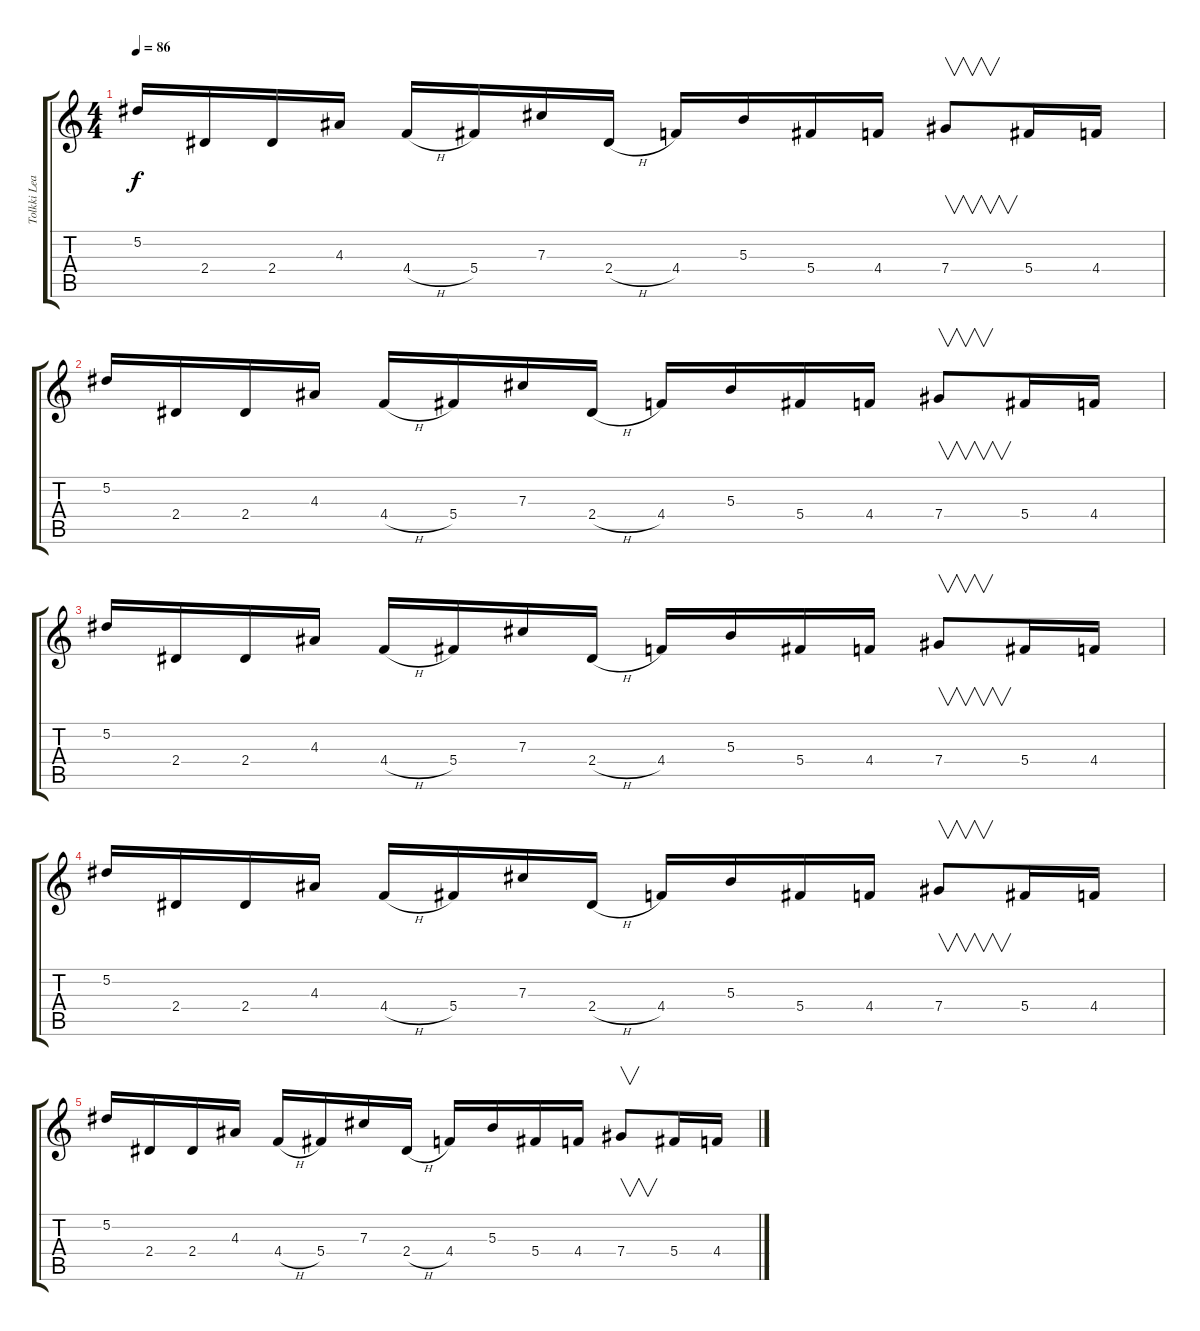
\track ("Tolkki Lead" "Tolkki Lea") {instrument overdrivenguitar}
\staff {score tabs}
\tuning (Eb4 Bb3 Gb3 Db3 Ab2 Eb2) {hide}
\ts (4 4)
\tempo 86
\clef g2
\ks c
5.2.16{dy f volume 9} 2.4.16{volume 9} 2.4.16{volume 9} 4.3.16{volume 8} 4.4{h}.16{volume 8} 5.4.16 7.3.16{volume 8} 2.4{h}.16{volume 8} 4.4.16{volume 8} 5.3.16{volume 8} 5.4.16{volume 8} 4.4.16{volume 8} 7.4.8{v volume 8} 5.4.16{volume 7} 4.4.16{volume 7} |
5.2.16{volume 7} 2.4.16{volume 7} 2.4.16{volume 7} 4.3.16{volume 7} 4.4{h}.16{volume 7} 5.4.16{volume 6} 7.3.16 2.4{h}.16{volume 6} 4.4.16{volume 6} 5.3.16{volume 6} 5.4.16{volume 6} 4.4.16{volume 6} 7.4.8{v volume 6} 5.4.16{volume 6} 4.4.16{volume 6} |
5.2.16{volume 5} 2.4.16{volume 5} 2.4.16{volume 5} 4.3.16{volume 5} 4.4{h}.16{volume 5} 5.4.16{volume 5} 7.3.16{volume 5} 2.4{h}.16 4.4.16{volume 4} 5.3.16{volume 4} 5.4.16{volume 4} 4.4.16{volume 4} 7.4.8{v volume 4} 5.4.16{volume 4} 4.4.16 |
5.2.16{volume 4} 2.4.16{volume 4} 2.4.16{volume 3} 4.3.16{volume 3} 4.4{h}.16{volume 3} 5.4.16{volume 3} 7.3.16{volume 3} 2.4{h}.16{volume 3} 4.4.16 5.3.16{volume 3} 5.4.16{volume 2} 4.4.16{volume 2} 7.4.8{v volume 2} 5.4.16{volume 2} 4.4.16{volume 2} |
5.2.16 2.4.16{volume 2} 2.4.16{volume 2} 4.3.16{volume 2} 4.4{h}.16{volume 1} 5.4.16{volume 1} 7.3.16{volume 1} 2.4{h}.16{volume 1} 4.4.16{volume 1} 5.3.16 5.4.16{volume 1} 4.4.16{volume 1} 7.4.8{v volume 0} 5.4.16{volume 0} 4.4.16{volume 0}
